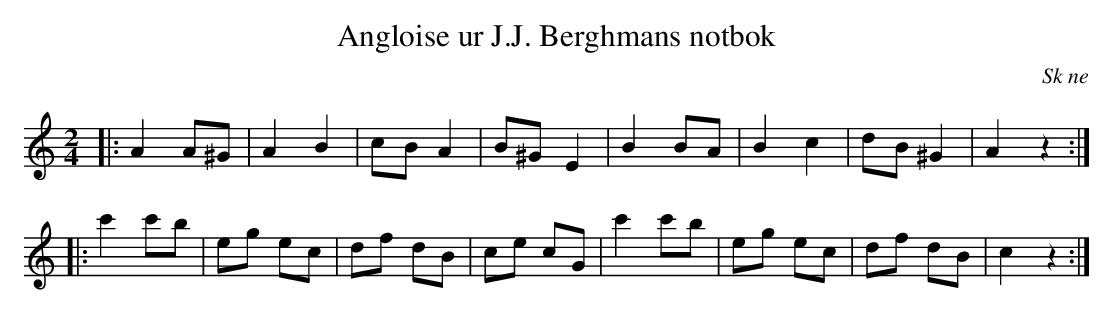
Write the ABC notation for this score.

X:1
T:Angloise ur J.J. Berghmans notbok
O:Sk ne
M:2/4
L:1/8
K:Am/C
|: A2 A^G | A2 B2 | cB A2 | B^GE2 | B2 BA | B2 c2 | dB ^G2 | A2 z2 :|
|: c'2 c'b | eg ec | df dB | ce cG | c'2 c'b | eg ec | df dB | c2 z2 :|
